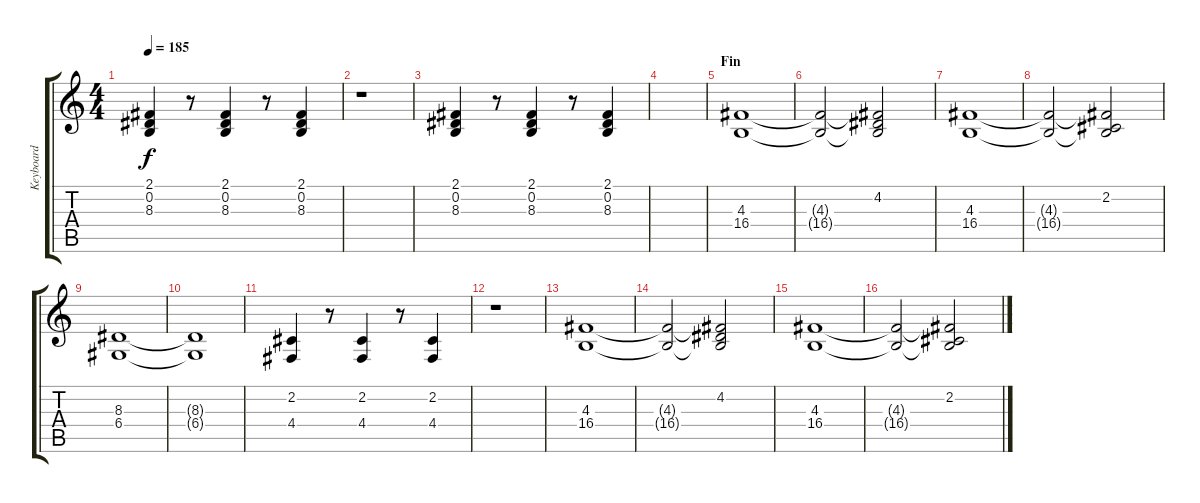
\track ("Keyboard" "Keyboard") {instrument synthstrings1}
\staff {score tabs}
\tuning (E4 B3 G3 D3 A2 E2) {hide}
\ts (4 4)
\tempo 185
\clef g2
\ks c
(2.1 0.2 8.3).4{dy f} r.8 (2.1 0.2 8.3).4 r.8 (2.1 0.2 8.3).4 |
r.1 |
(2.1 0.2 8.3).4 r.8 (2.1 0.2 8.3).4 r.8 (2.1 0.2 8.3).4 |
|
\section ("" "Fin")
(4.3 16.4).1 |
(4.3{t} 16.4{t}).2 (4.2 4.3{t} 16.4{t}).2 |
(4.3 16.4).1 |
(4.3{t} 16.4{t}).2 (2.2 4.3{t} 16.4{t}).2 |
(8.3 6.4).1 |
(8.3{t} 6.4{t}).1 |
(2.2 4.4).4 r.8 (2.2 4.4).4 r.8 (2.2 4.4).4 |
r.1 |
(4.3 16.4).1 |
(4.3{t} 16.4{t}).2 (4.2 4.3{t} 16.4{t}).2 |
(4.3 16.4).1 |
(4.3{t} 16.4{t}).2 (2.2 4.3{t} 16.4{t}).2
